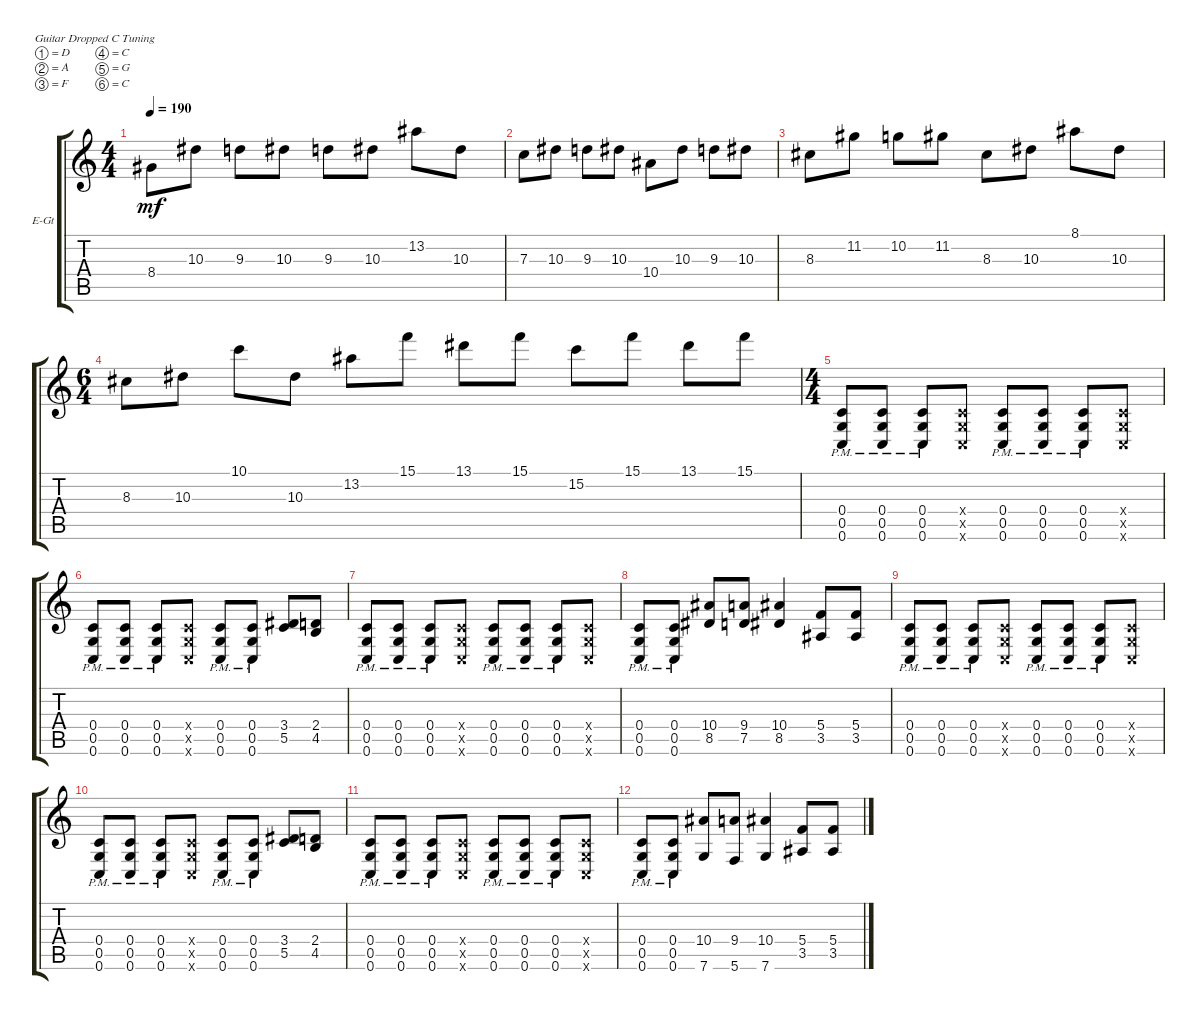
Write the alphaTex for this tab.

\defaultSystemsLayout 4
\bracketExtendMode groupsimilarinstruments
\firstSystemTrackNameOrientation horizontal
\otherSystemsTrackNameOrientation horizontal
\track ("Electric Guitar" "E-Gt") {instrument distortionguitar}
\staff {score tabs}
\tuning (D4 A3 F3 C3 G2 C2)
\ts (4 4)
\tempo 190
\clef g2
\ks c
8.4.8{dy mf} 10.3.8 9.3.8 10.3.8 9.3.8 10.3.8 13.2.8 10.3.8 |
7.3.8 10.3.8 9.3.8 10.3.8 10.4.8 10.3.8 9.3.8 10.3.8 |
8.3.8 11.2.8 10.2.8 11.2.8 8.3.8 10.3.8 8.1.8 10.3.8 |
\ts (6 4)
8.3.8 10.3.8 10.1.8 10.3.8 13.2.8 15.1.8 13.1.8 15.1.8 15.2.8 15.1.8 13.1.8 15.1.8 |
\ts (4 4)
(0.6 0.5{pm} 0.4).8 (0.6 0.4 0.5{pm}).8 (0.6 0.5{pm} 0.4).8 (0.6{x} 0.4{x} 0.5{x}).8 (0.6 0.5{pm} 0.4).8 (0.4 0.5{pm} 0.6).8 (0.6 0.5{pm} 0.4).8 (0.6{x} 0.5{x} 0.4{x}).8 |
(0.6 0.5{pm} 0.4).8 (0.4 0.5{pm} 0.6).8 (0.6 0.5{pm} 0.4).8 (0.6{x} 0.4{x} 0.5{x}).8 (0.6 0.5{pm} 0.4).8 (0.4 0.5{pm} 0.6).8 (5.5 3.4).8 (4.5 2.4).8 |
(0.6 0.5{pm} 0.4).8 (0.6 0.4 0.5{pm}).8 (0.6 0.5{pm} 0.4).8 (0.6{x} 0.4{x} 0.5{x}).8 (0.6 0.5{pm} 0.4).8 (0.4 0.5{pm} 0.6).8 (0.6 0.5{pm} 0.4).8 (0.6{x} 0.5{x} 0.4{x}).8 |
(0.6 0.5{pm} 0.4).8 (0.4 0.5{pm} 0.6).8 (8.5 10.4).8 (7.5 9.4).8 (8.5 10.4).4 (3.5 5.4).8 (3.5 5.4).8 |
(0.6 0.5{pm} 0.4).8 (0.6 0.4 0.5{pm}).8 (0.6 0.5{pm} 0.4).8 (0.6{x} 0.4{x} 0.5{x}).8 (0.6 0.5{pm} 0.4).8 (0.4 0.5{pm} 0.6).8 (0.6 0.5{pm} 0.4).8 (0.6{x} 0.5{x} 0.4{x}).8 |
(0.6 0.5{pm} 0.4).8 (0.4 0.5{pm} 0.6).8 (0.6 0.5{pm} 0.4).8 (0.6{x} 0.4{x} 0.5{x}).8 (0.6 0.5{pm} 0.4).8 (0.4 0.5{pm} 0.6).8 (5.5 3.4).8 (4.5 2.4).8 |
(0.6 0.5{pm} 0.4).8 (0.6 0.4 0.5{pm}).8 (0.6 0.5{pm} 0.4).8 (0.6{x} 0.4{x} 0.5{x}).8 (0.6 0.5{pm} 0.4).8 (0.4 0.5{pm} 0.6).8 (0.6 0.5{pm} 0.4).8 (0.6{x} 0.5{x} 0.4{x}).8 |
(0.6 0.5{pm} 0.4).8 (0.4 0.5{pm} 0.6).8 (7.6 10.4).8 (5.6 9.4).8 (7.6 10.4).4 (3.5 5.4).8 (3.5 5.4).8
